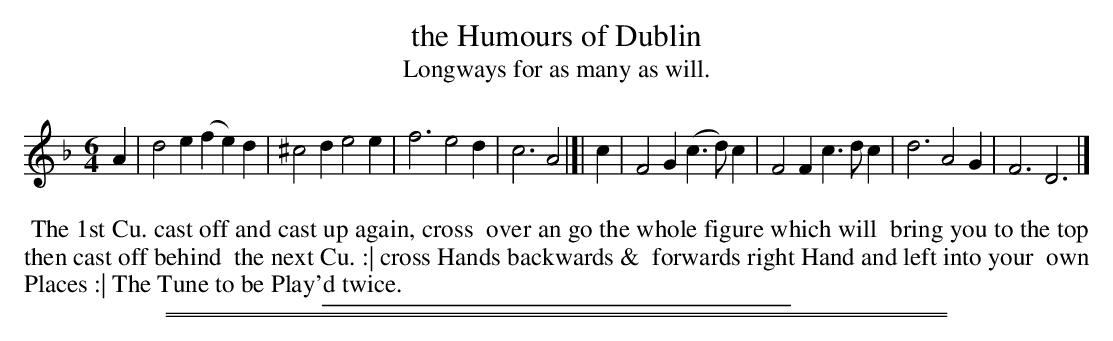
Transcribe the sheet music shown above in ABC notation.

X:1
T: the Humours of Dublin
T: Longways for as many as will.
M: 6/4
L: 1/4
K: Dm
A |\
d2e (fe)d | ^c2d e2e | f3 e2d | c3 A2 |]|\
c |\
F2G (c>d)c | F2F c>dc | d3 A2G | F3 D3 |]
